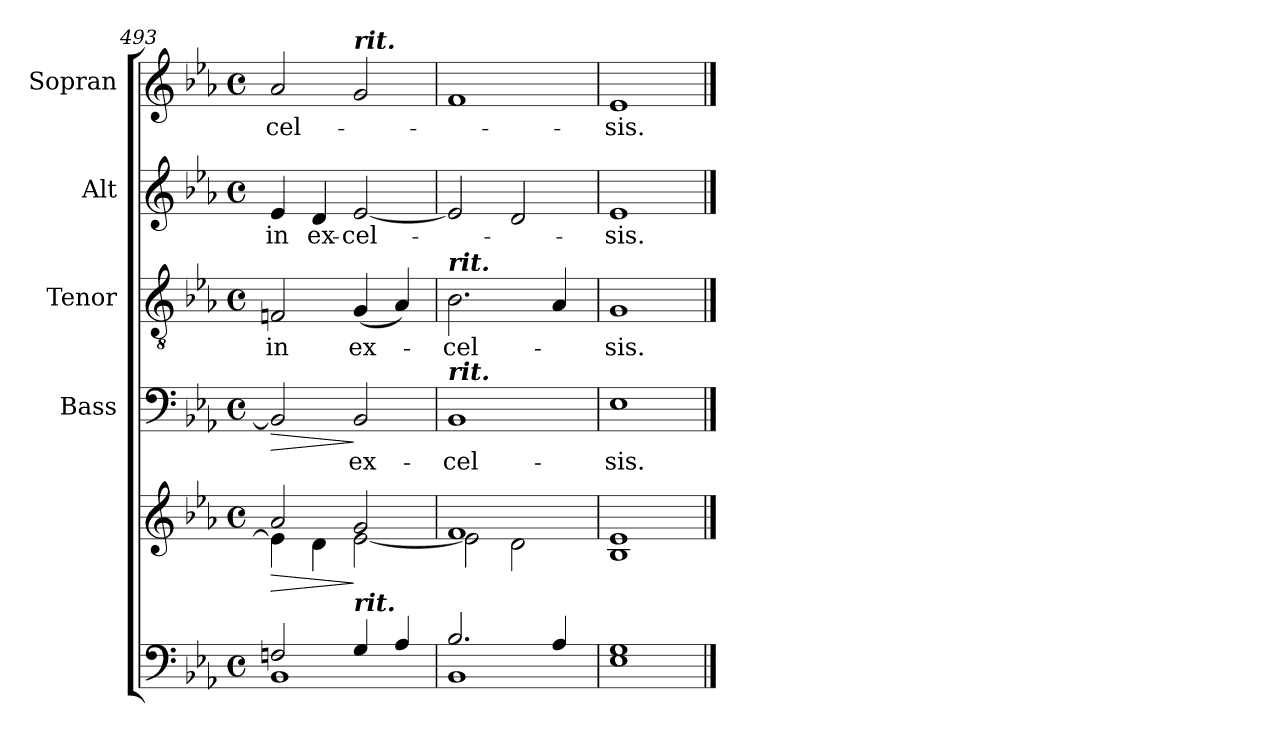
**kern	**kern	**dynam	**kern	**text	**dynam	**kern	**text	**kern	**text	**kern	**text
*part5	*part5	*part5	*part4	*part4	*part4	*part3	*part3	*part2	*part2	*part1	*part1
*staff6	*staff5	*staff5/6	*staff4	*staff4	*staff4	*staff3	*staff3	*staff2	*staff2	*staff1	*staff1
*	*	*	*I"Bass	*	*	*I"Tenor	*	*I"Alt	*	*I"Sopran	*
*	*	*	*I'B.	*	*	*I'T.	*	*I'A.	*	*I'S.	*
*clefF4	*clefG2	*	*clefF4	*	*	*clefGv2	*	*clefG2	*	*clefG2	*
*k[b-e-a-]	*k[b-e-a-]	*	*k[b-e-a-]	*	*	*k[b-e-a-]	*	*k[b-e-a-]	*	*k[b-e-a-]	*
*E-:	*E-:	*	*E-:	*	*	*E-:	*	*E-:	*	*E-:	*
*M4/4	*M4/4	*	*M4/4	*	*	*M4/4	*	*M4/4	*	*M4/4	*
*met(c)	*met(c)	*	*met(c)	*	*	*met(c)	*	*met(c)	*	*met(c)	*
=493	=493	=493	=493	=493	=493	=493	=493	=493	=493	=493	=493
*^	*	*	*	*	*	*	*	*	*	*	*
!	!	!	!LO:HP:b	!	!	!LO:HP:b	!	!LO:LY:b	!	!LO:LY:b	!	!LO:LY:b
*	*	*^	*	*	*	*	*	*	*	*	*	*
2Fn/	1BB-	2a-/	4e-\]	>	2BB-/]	.	>	2Fn/	in	4e-/	in	2a-/	-cel-
!	!	!	!	!	!	!	!	!	!	!	!LO:LY:b	!	!
.	.	.	4d\	.	.	.	.	.	.	4d/	ex-	.	.
!	!	!	!	!	!	!	!	!	!	!	!	!LO:TX:a:Bi:t=rit.	!
!	!	!LO:TX:b:Bi:t=rit.	!	!	!	!	!	!	!	!	!	!	!
!	!	!	!	!	!	!LO:LY:b	!	!	!LO:LY:b	!	!LO:LY:b	!	!
4G/	.	2g/	[<2e-\	]	2BB-/	ex-	]	(<4G/	ex-	[2e-/	-cel-	2g/	.
4A-/	.	.	.	.	.	.	.	4A-/)	.	.	.	.	.
=494	=494	=494	=494	=494	=494	=494	=494	=494	=494	=494	=494	=494	=494
!	!	!	!	!	!	!	!	!LO:TX:a:Bi:t=rit.	!	!	!	!	!
!	!	!	!	!	!LO:TX:a:Bi:t=rit.	!	!	!	!	!	!	!	!
!	!	!	!	!	!	!LO:LY:b	!	!	!LO:LY:b	!	!	!	!
2.B-/	1BB-	1f	2e-\]	.	1BB-	-cel-	.	2.B-\	-cel-	2e-/]	.	1f	.
.	.	.	2d\	.	.	.	.	.	.	2d/	.	.	.
4A-/	.	.	.	.	.	.	.	4A-/	.	.	.	.	.
=495	=495	=495	=495	=495	=495	=495	=495	=495	=495	=495	=495	=495	=495
!	!	!	!	!	!	!LO:LY:b	!	!	!LO:LY:b	!	!LO:LY:b	!	!LO:LY:b
1G	1E-	1e-	1B-	.	1E-	-sis.	.	1G	-sis.	1e-	-sis.	1e-	-sis.
*v	*v	*	*	*	*	*	*	*	*	*	*	*	*
*	*v	*v	*	*	*	*	*	*	*	*	*	*
==	==	==	==	==	==	==	==	==	==	==	==
*-	*-	*-	*-	*-	*-	*-	*-	*-	*-	*-	*-
